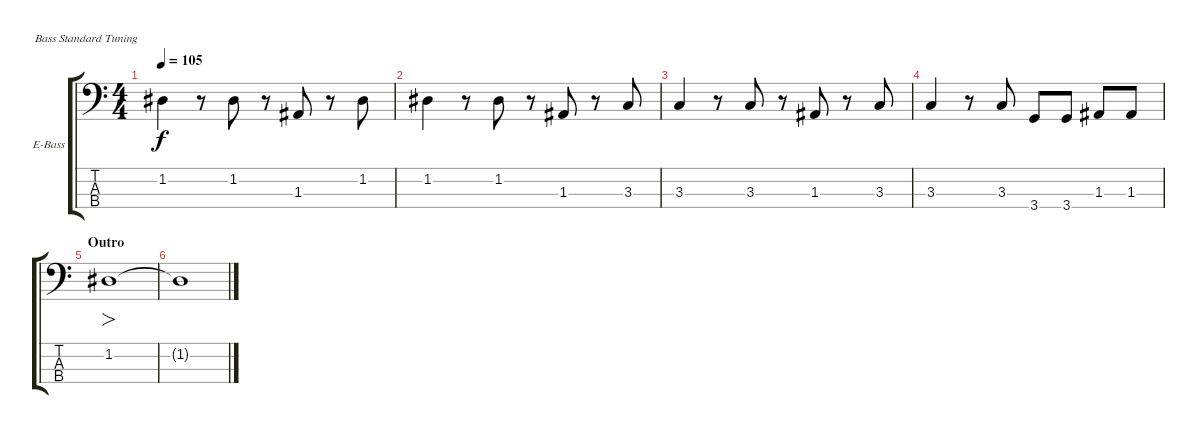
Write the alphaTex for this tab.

\bracketExtendMode groupsimilarinstruments
\firstSystemTrackNameOrientation horizontal
\otherSystemsTrackNameOrientation horizontal
\track ("Electric Bass" "E-Bass") {instrument electricbassfinger}
\staff {score tabs}
\tuning (G2 D2 A1 E1)
\ts (4 4)
\tempo 105
\clef f4
\ks c
1.2.4{dy f} r.8 1.2.8 r.8 1.3.8 r.8 1.2.8 |
1.2.4 r.8 1.2.8 r.8 1.3.8 r.8 3.3.8 |
3.3.4 r.8 3.3.8 r.8 1.3.8 r.8 3.3.8 |
3.3.4 r.8 3.3.8 3.4.8 3.4.8 1.3.8 1.3.8 |
\section ("" "Outro")
1.2.1{fo} |
1.2{t}.1
